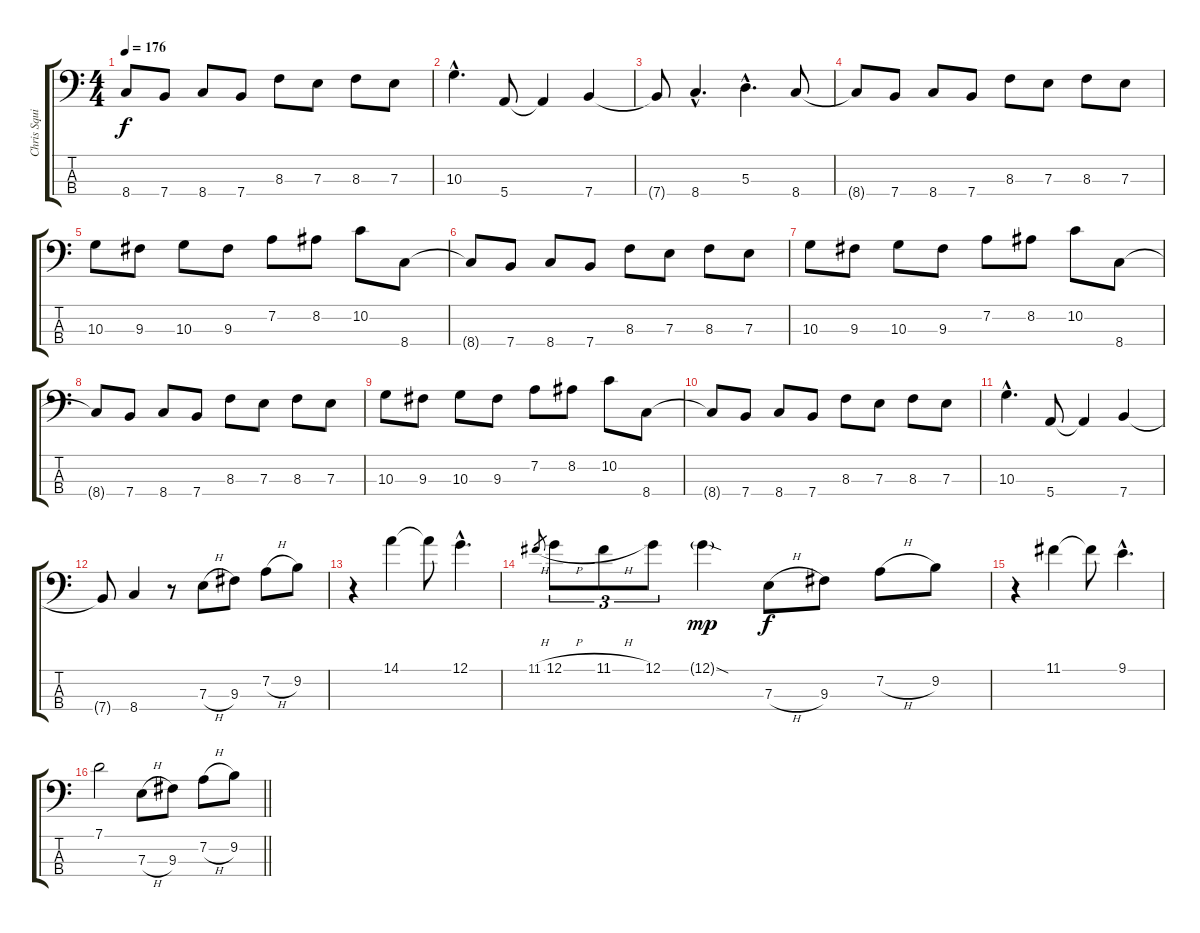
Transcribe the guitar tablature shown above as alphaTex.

\track ("Chris Squire" "Chris Squi") {instrument electricbasspick}
\staff {score tabs}
\tuning (G2 D2 A1 E1) {hide}
\ts (4 4)
\tempo 176
\clef f4
\ks c
8.4{t}.8{dy f} 7.4.8 8.4.8 7.4.8 8.3.8 7.3.8 8.3.8 7.3.8 |
10.3{hac}.4{d} 5.4.8 5.4{t}.4 7.4.4 |
7.4{t}.8 8.4{hac}.4{d} 5.3{hac}.4{d} 8.4.8 |
8.4{t}.8 7.4.8 8.4.8 7.4.8 8.3.8 7.3.8 8.3.8 7.3.8 |
10.3.8 9.3.8 10.3.8 9.3.8 7.2.8 8.2.8 10.2.8 8.4.8 |
8.4{t}.8 7.4.8 8.4.8 7.4.8 8.3.8 7.3.8 8.3.8 7.3.8 |
10.3.8 9.3.8 10.3.8 9.3.8 7.2.8 8.2.8 10.2.8 8.4.8 |
8.4{t}.8 7.4.8 8.4.8 7.4.8 8.3.8 7.3.8 8.3.8 7.3.8 |
10.3.8 9.3.8 10.3.8 9.3.8 7.2.8 8.2.8 10.2.8 8.4.8 |
8.4{t}.8 7.4.8 8.4.8 7.4.8 8.3.8 7.3.8 8.3.8 7.3.8 |
10.3{hac}.4{d} 5.4.8 5.4{t}.4 7.4.4 |
7.4{t}.8 8.4.4 r.8 7.3{h}.8 9.3.8 7.2{h}.8 9.2.8 |
r.4 14.1.4 14.1{t}.8 12.1{hac}.4{d} |
11.1{h}.8{gr} 12.1{h}.8{tu (3 2)} 11.1{h}.8{tu (3 2)} 12.1.8{tu (3 2)} 12.1{sod g}.4{dy mp} 7.3{h}.8{dy f} 9.3.8 7.2{h}.8 9.2.8 |
r.4 11.1.4 11.1{t}.8 9.1{hac}.4{d} |
\barLineRight lightlight
7.1.2 7.3{h}.8 9.3.8 7.2{h}.8 9.2.8
